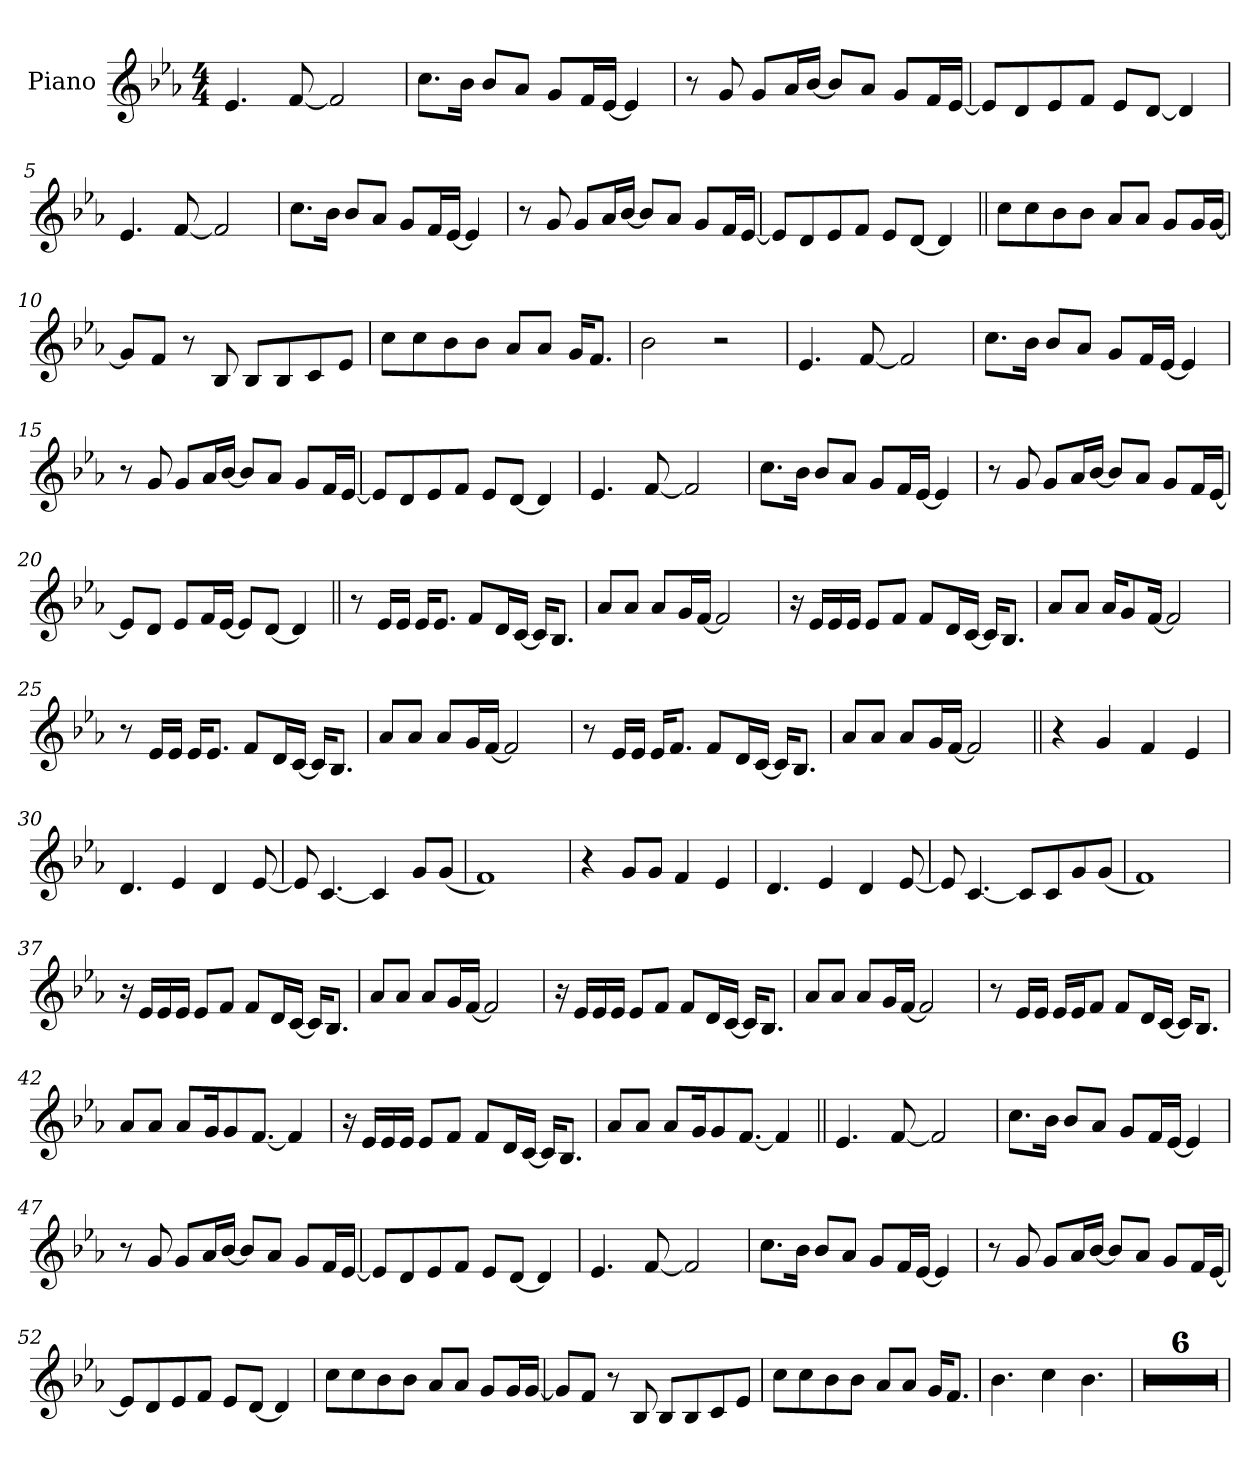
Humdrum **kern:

**kern
*part1
*staff1
*I"Piano
*I'Pno.
*clefG2
*k[b-e-a-]
*M4/4
=1
4.e-
[8f
2f]
=2
8.ccL
16b-Jk
8b-L
8a-J
8gL
16fL
[16e-JJ
4e-]
=3
8r
8g
8gL
16a-L
[16b-JJ
8b-L]
8a-J
8gL
16fL
[16e-JJ
=4
8e-L]
8d
8e-
8fJ
8e-L
[8dJ
4d]
=5
4.e-
[8f
2f]
=6
8.ccL
16b-Jk
8b-L
8a-J
8gL
16fL
[16e-JJ
4e-]
=7
8r
8g
8gL
16a-L
[16b-JJ
8b-L]
8a-J
8gL
16fL
[16e-JJ
=8
8e-L]
8d
8e-
8fJ
8e-L
[8dJ
4d]
=9||
8ccL
8cc
8b-
8b-J
8a-L
8a-J
8gL
16gL
[16gJJ
=10
8gL]
8fJ
8r
8B-
8B-L
8B-
8c
8e-J
=11
8ccL
8cc
8b-
8b-J
8a-L
8a-J
16gKL
8.fJ
=12
2b-
2r
=13
4.e-
[8f
2f]
=14
8.ccL
16b-Jk
8b-L
8a-J
8gL
16fL
[16e-JJ
4e-]
=15
8r
8g
8gL
16a-L
[16b-JJ
8b-L]
8a-J
8gL
16fL
[16e-JJ
=16
8e-L]
8d
8e-
8fJ
8e-L
[8dJ
4d]
=17
4.e-
[8f
2f]
=18
8.ccL
16b-Jk
8b-L
8a-J
8gL
16fL
[16e-JJ
4e-]
=19
8r
8g
8gL
16a-L
[16b-JJ
8b-L]
8a-J
8gL
16fL
[16e-JJ
=20
8e-L]
8dJ
8e-L
16fL
[16e-JJ
8e-L]
[8dJ
4d]
=21||
8r
16e-LL
16e-JJ
16e-KL
8.e-J
8fL
16dL
[16cJJ
16cKL]
8.B-J
=22
8a-L
8a-J
8a-L
16gL
[16fJJ
2f]
=23
16r
16e-LL
16e-
16e-JJ
8e-L
8fJ
8fL
16dL
[16cJJ
16cKL]
8.B-J
=24
8a-L
8a-J
16a-KL
8g
[16fJk
2f]
=25
8r
16e-LL
16e-JJ
16e-KL
8.e-J
8fL
16dL
[16cJJ
16cKL]
8.B-J
=26
8a-L
8a-J
8a-L
16gL
[16fJJ
2f]
=27
8r
16e-LL
16e-JJ
16e-KL
8.fJ
8fL
16dL
[16cJJ
16cKL]
8.B-J
=28
8a-L
8a-J
8a-L
16gL
[16fJJ
2f]
=29||
4r
4g
4f
4e-
=30
4.d
4e-
4d
[8e-
=31
8e-]
[4.c
4c]
8gL
(<8gJ
=32
1f)
=33
4r
8gL
8gJ
4f
4e-
=34
4.d
4e-
4d
[8e-
=35
8e-]
[4.c
8cL]
8c
8g
(<8gJ
=36
1f)
=37
16r
16e-LL
16e-
16e-JJ
8e-L
8fJ
8fL
16dL
[16cJJ
16cKL]
8.B-J
=38
8a-L
8a-J
8a-L
16gL
[16fJJ
2f]
=39
16r
16e-LL
16e-
16e-JJ
8e-L
8fJ
8fL
16dL
[16cJJ
16cKL]
8.B-J
=40
8a-L
8a-J
8a-L
16gL
[16fJJ
2f]
=41
8r
16e-LL
16e-JJ
16e-LL
16e-J
8fJ
8fL
16dL
[16cJJ
16cKL]
8.B-J
=42
8a-L
8a-J
8a-L
16gK
8g
[8.fJ
4f]
=43
16r
16e-LL
16e-
16e-JJ
8e-L
8fJ
8fL
16dL
[16cJJ
16cKL]
8.B-J
=44
8a-L
8a-J
8a-L
16gK
8g
[8.fJ
4f]
=45||
4.e-
[8f
2f]
=46
8.ccL
16b-Jk
8b-L
8a-J
8gL
16fL
[16e-JJ
4e-]
=47
8r
8g
8gL
16a-L
[16b-JJ
8b-L]
8a-J
8gL
16fL
[16e-JJ
=48
8e-L]
8d
8e-
8fJ
8e-L
[8dJ
4d]
=49
4.e-
[8f
2f]
=50
8.ccL
16b-Jk
8b-L
8a-J
8gL
16fL
[16e-JJ
4e-]
=51
8r
8g
8gL
16a-L
[16b-JJ
8b-L]
8a-J
8gL
16fL
[16e-JJ
=52
8e-L]
8d
8e-
8fJ
8e-L
[8dJ
4d]
=53
8ccL
8cc
8b-
8b-J
8a-L
8a-J
8gL
16gL
[16gJJ
=54
8gL]
8fJ
8r
8B-
8B-L
8B-
8c
8e-J
=55
8ccL
8cc
8b-
8b-J
8a-L
8a-J
16gKL
8.fJ
=56
4.b-
4cc
4.b-
=57
1r
=58
1r
=59
1r
=60
1r
=61
1r
=62
1r
=
*-
